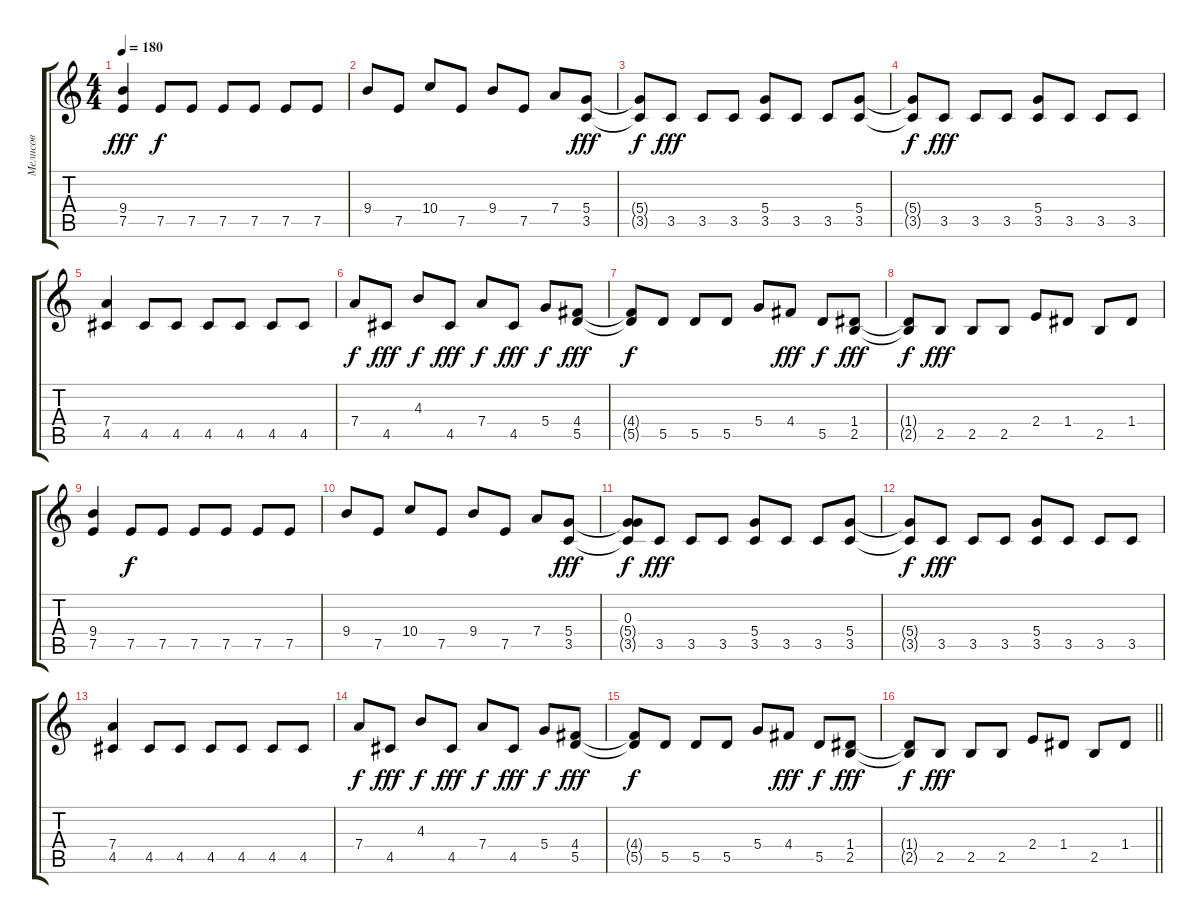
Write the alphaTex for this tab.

\track ("Мелисов" "Мелисов") {instrument distortionguitar}
\staff {score tabs}
\tuning (E4 B3 G3 D3 A2 E2) {hide}
\ts (4 4)
\tempo 180
\clef g2
\ks c
(9.4 7.5).4{dy fff instrument distortionguitar} 7.5.8{dy f} 7.5.8 7.5.8 7.5.8 7.5.8 7.5.8 |
9.4.8 7.5.8 10.4.8 7.5.8 9.4.8 7.5.8 7.4.8 (5.4 3.5).8{dy fff} |
(5.4{t} 3.5{t}).8{dy f} 3.5.8{dy fff} 3.5.8 3.5.8 (5.4 3.5).8 3.5.8 3.5.8 (5.4 3.5).8 |
(5.4{t} 3.5{t}).8{dy f} 3.5.8{dy fff} 3.5.8 3.5.8 (5.4 3.5).8 3.5.8 3.5.8 3.5.8 |
(7.4 4.5).4 4.5.8 4.5.8 4.5.8 4.5.8 4.5.8 4.5.8 |
7.4.8{dy f} 4.5.8{dy fff} 4.3.8{dy f} 4.5.8{dy fff} 7.4.8{dy f} 4.5.8{dy fff} 5.4.8{dy f} (4.4 5.5).8{dy fff} |
(4.4{t} 5.5{t}).8{dy f} 5.5.8 5.5.8 5.5.8 5.4.8 4.4.8{dy fff} 5.5.8{dy f} (1.4 2.5).8{dy fff} |
(1.4{t} 2.5{t}).8{dy f} 2.5.8{dy fff} 2.5.8 2.5.8 2.4.8 1.4.8 2.5.8 1.4.8 |
(9.4 7.5).4 7.5.8{dy f} 7.5.8 7.5.8 7.5.8 7.5.8 7.5.8 |
9.4.8 7.5.8 10.4.8 7.5.8 9.4.8 7.5.8 7.4.8 (5.4 3.5).8{dy fff} |
(0.3 5.4{t} 3.5{t}).8{dy f} 3.5.8{dy fff} 3.5.8 3.5.8 (5.4 3.5).8 3.5.8 3.5.8 (5.4 3.5).8 |
(5.4{t} 3.5{t}).8{dy f} 3.5.8{dy fff} 3.5.8 3.5.8 (5.4 3.5).8 3.5.8 3.5.8 3.5.8 |
(7.4 4.5).4 4.5.8 4.5.8 4.5.8 4.5.8 4.5.8 4.5.8 |
7.4.8{dy f} 4.5.8{dy fff} 4.3.8{dy f} 4.5.8{dy fff} 7.4.8{dy f} 4.5.8{dy fff} 5.4.8{dy f} (4.4 5.5).8{dy fff} |
(4.4{t} 5.5{t}).8{dy f} 5.5.8 5.5.8 5.5.8 5.4.8 4.4.8{dy fff} 5.5.8{dy f} (1.4 2.5).8{dy fff} |
\barLineRight lightlight
(1.4{t} 2.5{t}).8{dy f} 2.5.8{dy fff} 2.5.8 2.5.8 2.4.8 1.4.8 2.5.8 1.4.8
